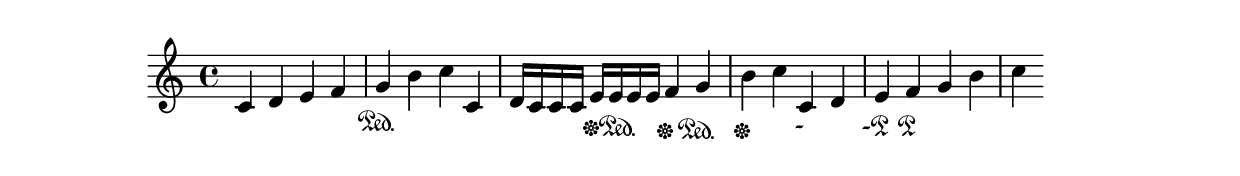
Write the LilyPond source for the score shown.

\version "2.4.0"
\header
{
    texidoc = "The standard piano pedals style comes with Ped symbols.
The pedal string can be also tuned, for example, to a shorter tilde/P variant
at the end of the melody."

}

\score{
    \context Staff \relative c'{
        c4 d e f g
        \sustainDown b c
        c, d16[  c  c c]  e[ e \sustainUp \sustainDown e e ] f4 \sustainUp 
        g\sustainDown  b \sustainUp c 
        \set Staff.pedalSustainStrings = #'("-" "-P" "P")
        \override Staff.SustainPedal   #'padding = #-2
        c, \sustainDown d e \sustainUp \sustainDown f
        \sustainUp g b c
    }
}
